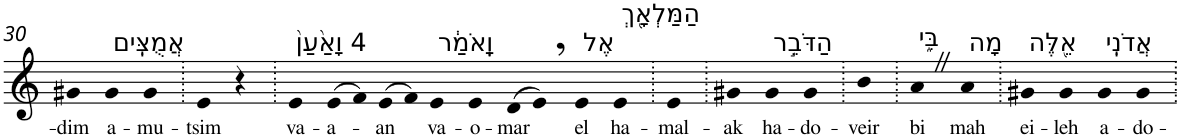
**kern	**text
*part1	*part1
*staff1	*staff1
*I"Piano	*
*I'Pno	*
!!LO:PB:g=z
*clefG2	*
*k[]	*
=30	=30
!	!LO:LY:b
4g#X	-dim
!LO:TX:a:t=אֲמֻצִּֽים	!
!	!LO:LY:b
4g#	a-
!	!LO:LY:b
4g#	-mu-
=31.	=31.
!	!LO:LY:b
4e	-tsim
4r	.
=32.	=32.
!LO:TX:a:t=4 וָאַ֙עַן֙	!
!	!LO:LY:b
4e	va-
!	!LO:LY:b
(>8e	-a-
8f)	.
!	!LO:LY:b
(>8e	-an
8f)	.
!LO:TX:a:t=וָֽאֹמַ֔ר	!
!	!LO:LY:b
4e	va-
!	!LO:LY:b
4e	-o-
!	!LO:LY:b
(>8d	-mar
8e,)	.
!LO:TX:a:t=אֶל	!
!	!LO:LY:b
4e	el
!LO:TX:a:t=הַמַּלְאָ֖ךְ	!
!	!LO:LY:b
4e	ha-
=33.	=33.
!	!LO:LY:b
4e	-mal-
=34.	=34.
!	!LO:LY:b
4g#X	-ak
!LO:TX:a:t=הַדֹּבֵ֣ר	!
!	!LO:LY:b
4g#	ha-
!	!LO:LY:b
4g#	-do-
=35.	=35.
!	!LO:LY:b
4b	-veir
=36.	=36.
!LO:TX:a:t=בִּ֑י	!
!	!LO:LY:b
4aZ	bi
!LO:TX:a:t=מָה	!
!	!LO:LY:b
4a	mah
=37.	=37.
!LO:TX:a:t=אֵ֖לֶּה	!
!	!LO:LY:b
4g#X	ei-
!	!LO:LY:b
4g#	-leh
!LO:TX:a:t=אֲדֹנִֽי	!
!	!LO:LY:b
4g#	a-
!	!LO:LY:b
4g#	-do-
=.	=.
*-	*-
